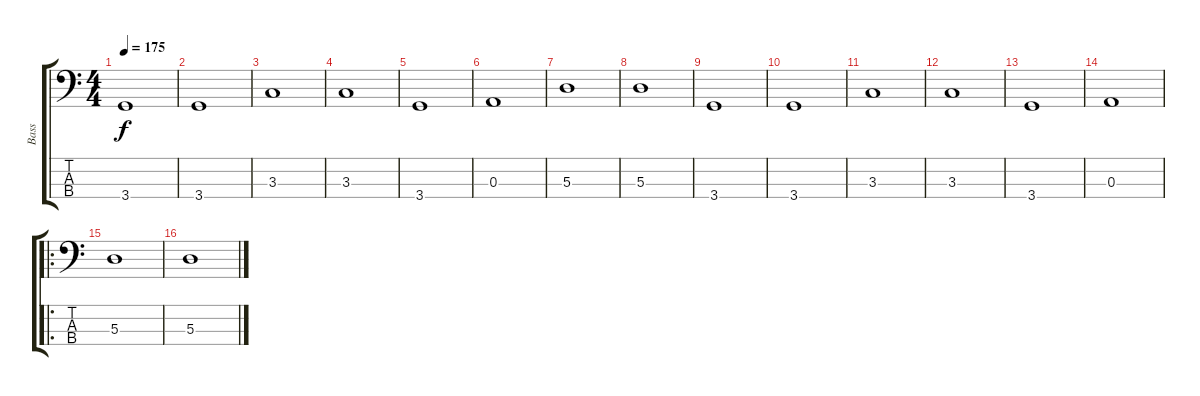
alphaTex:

\track ("Bass" "Bass") {instrument electricbassfinger}
\staff {score tabs}
\tuning (G2 D2 A1 E1) {hide}
\ts (4 4)
\tempo 175
\clef f4
\ks c
3.4.1{dy f} |
3.4.1 |
3.3.1 |
3.3.1 |
3.4.1 |
0.3.1 |
5.3.1 |
5.3.1 |
3.4.1 |
3.4.1 |
3.3.1 |
3.3.1 |
3.4.1 |
0.3.1 |
\ro
5.3.1 |
5.3.1
